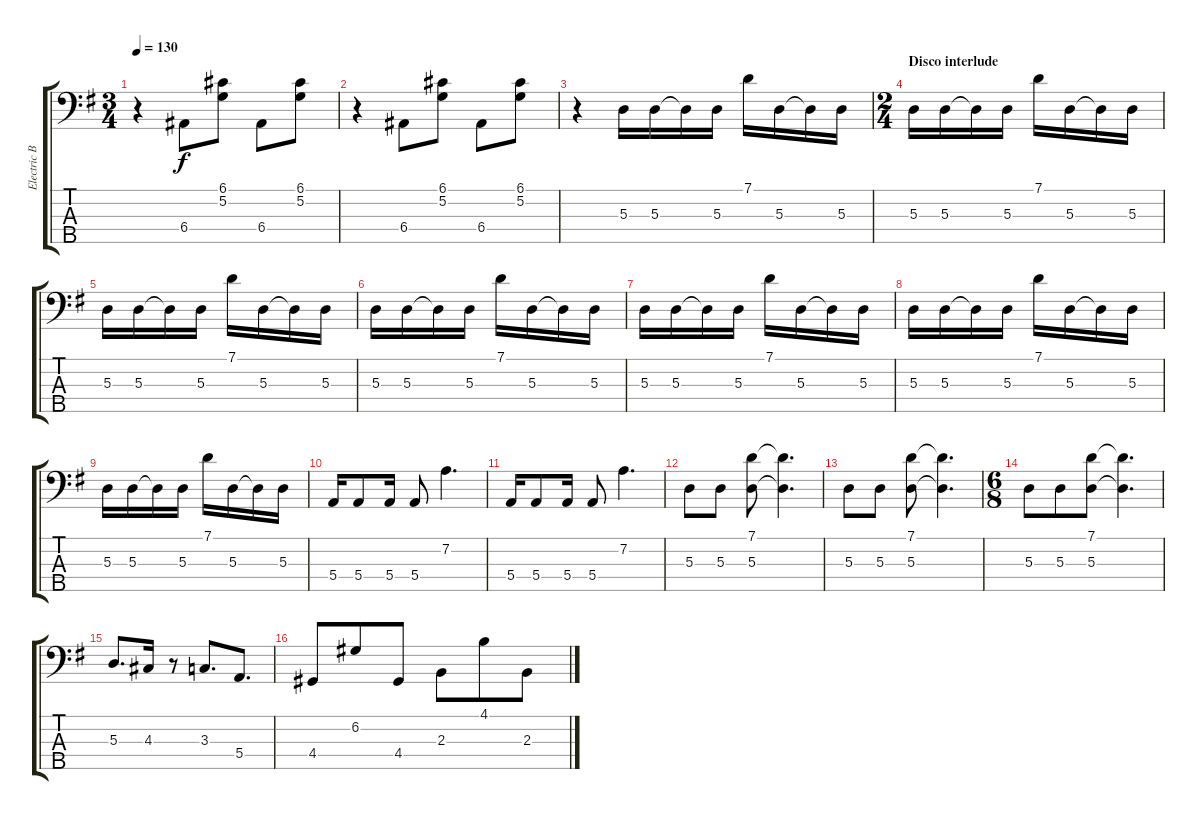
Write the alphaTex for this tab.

\track ("Electric Bass (pick)" "Electric B") {instrument electricbasspick}
\staff {score tabs}
\tuning (G2 D2 A1 E1 B0) {hide}
\ts (3 4)
\tempo 130
\clef f4
\ks g
r.4{dy f} 6.4.8 (6.1 5.2).8 6.4.8 (6.1 5.2).8 |
r.4 6.4.8 (6.1 5.2).8 6.4.8 (6.1 5.2).8 |
r.4 5.3.16 5.3.16 5.3{t}.16 5.3.16 7.1.16 5.3.16 5.3{t}.16 5.3.16 |
\ts (2 4)
\section ("" "Disco interlude")
5.3.16 5.3.16 5.3{t}.16 5.3.16 7.1.16 5.3.16 5.3{t}.16 5.3.16 |
5.3.16 5.3.16 5.3{t}.16 5.3.16 7.1.16 5.3.16 5.3{t}.16 5.3.16 |
5.3.16 5.3.16 5.3{t}.16 5.3.16 7.1.16 5.3.16 5.3{t}.16 5.3.16 |
5.3.16 5.3.16 5.3{t}.16 5.3.16 7.1.16 5.3.16 5.3{t}.16 5.3.16 |
5.3.16 5.3.16 5.3{t}.16 5.3.16 7.1.16 5.3.16 5.3{t}.16 5.3.16 |
5.3.16 5.3.16 5.3{t}.16 5.3.16 7.1.16 5.3.16 5.3{t}.16 5.3.16 |
5.4.16 5.4.8 5.4.16 5.4.8 7.2.4{d} |
5.4.16 5.4.8 5.4.16 5.4.8 7.2.4{d} |
5.3.8 5.3.8 (7.1 5.3).8 (7.1{t} 5.3{t}).4{d} |
5.3.8 5.3.8 (7.1 5.3).8 (7.1{t} 5.3{t}).4{d} |
\ts (6 8)
5.3.8 5.3.8 (7.1 5.3).8 (7.1{t} 5.3{t}).4{d} |
5.3.8{d} 4.3.16 r.8 3.3.8{d} 5.4.8{d} |
4.4.8 6.2.8 4.4.8 2.3.8 4.1.8 2.3.8
